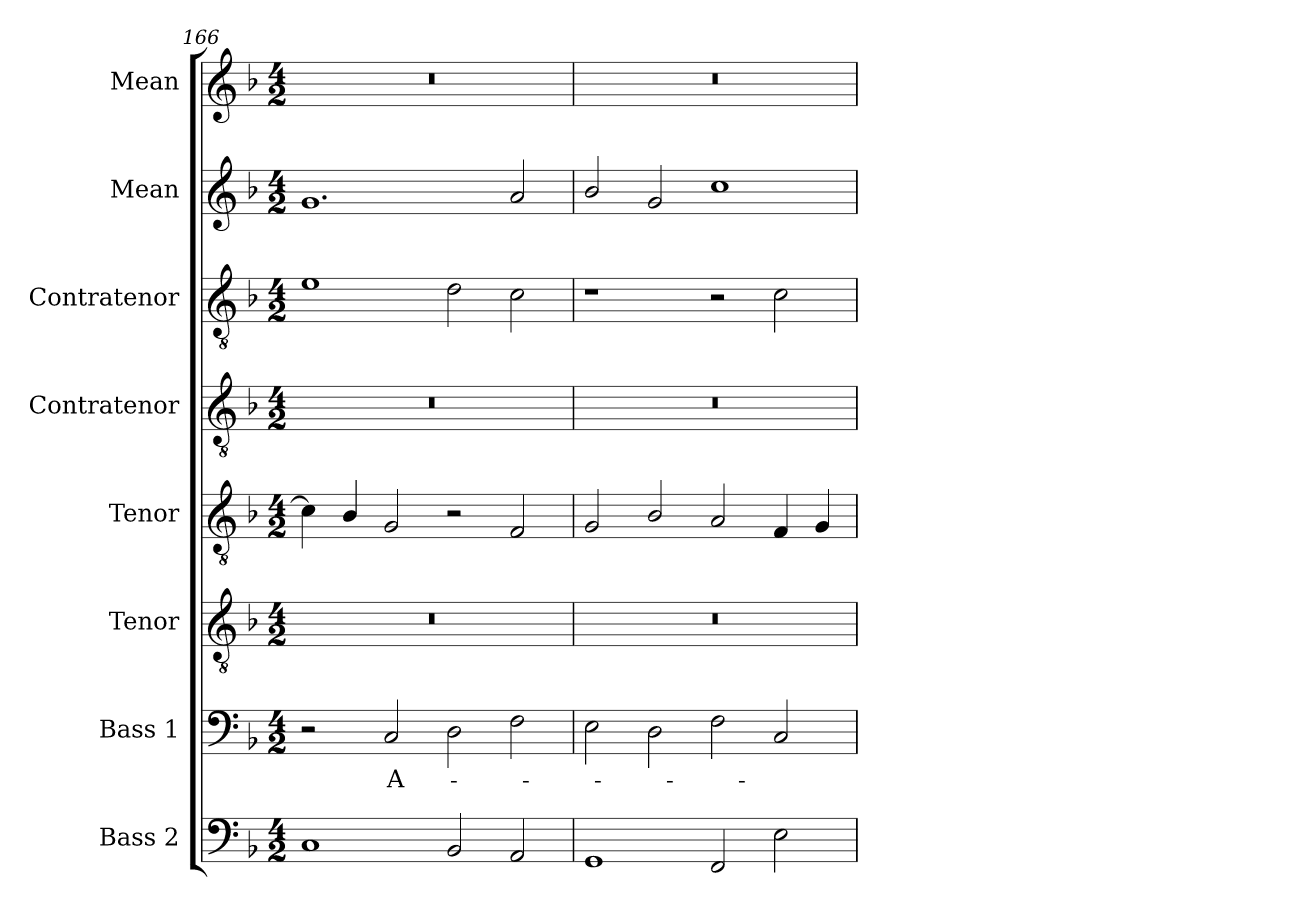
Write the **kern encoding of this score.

**kern	**kern	**text	**kern	**kern	**kern	**kern	**kern	**kern
*part8	*part7	*part7	*part6	*part5	*part4	*part3	*part2	*part1
*staff8	*staff7	*staff7	*staff6	*staff5	*staff4	*staff3	*staff2	*staff1
*I"Bass 2	*I"Bass 1	*	*I"Tenor	*I"Tenor	*I"Contratenor	*I"Contratenor	*I"Mean	*I"Mean
*I'B2.	*I'B1.	*	*I'T.	*I'T.	*I'Ct.	*I'Ct.	*I'M.	*I'M.
*clefF4	*clefF4	*	*clefGv2	*clefGv2	*clefGv2	*clefGv2	*clefG2	*clefG2
*	*	*	*ITrd7c12	*ITrd7c12	*ITrd7c12	*ITrd7c12	*	*
*k[b-]	*k[b-]	*	*k[b-]	*k[b-]	*k[b-]	*k[b-]	*k[b-]	*k[b-]
*F:	*F:	*	*F:	*F:	*F:	*F:	*F:	*F:
*M4/2	*M4/2	*	*M4/2	*M4/2	*M4/2	*M4/2	*M4/2	*M4/2
=166	=166	=166	=166	=166	=166	=166	=166	=166
!	!	!	!LO:N:vis=1	!	!LO:N:vis=1	!	!	!LO:N:vis=1
1Ci	2r	.	0r	4Ci\]	0r	1Ei	1.gi	0r
.	.	.	.	4BB-i/	.	.	.	.
!	!	!LO:LY:b:color=#000000	!	!	!	!	!	!
.	2Ci/	A-	.	2GGi/	.	.	.	.
2BB-i/	2Di\	.	.	2r	.	2Di\	.	.
2AAi/	2Fi\	.	.	2FFi/	.	2Ci\	2ai/	.
=167	=167	=167	=167	=167	=167	=167	=167	=167
!	!	!	!LO:N:vis=1	!	!LO:N:vis=1	!	!	!LO:N:vis=1
1GGi	2Ei\	.	0r	2GGi/	0r	1r	2b-i/	0r
.	2Di\	.	.	2BB-i/	.	.	2gi/	.
2FFi/	2Fi\	.	.	2AAi/	.	2r	1cci	.
2Ei\	2Ci/	.	.	4FFi/	.	2Ci\	.	.
.	.	.	.	4GGi/	.	.	.	.
=	=	=	=	=	=	=	=	=
*-	*-	*-	*-	*-	*-	*-	*-	*-
